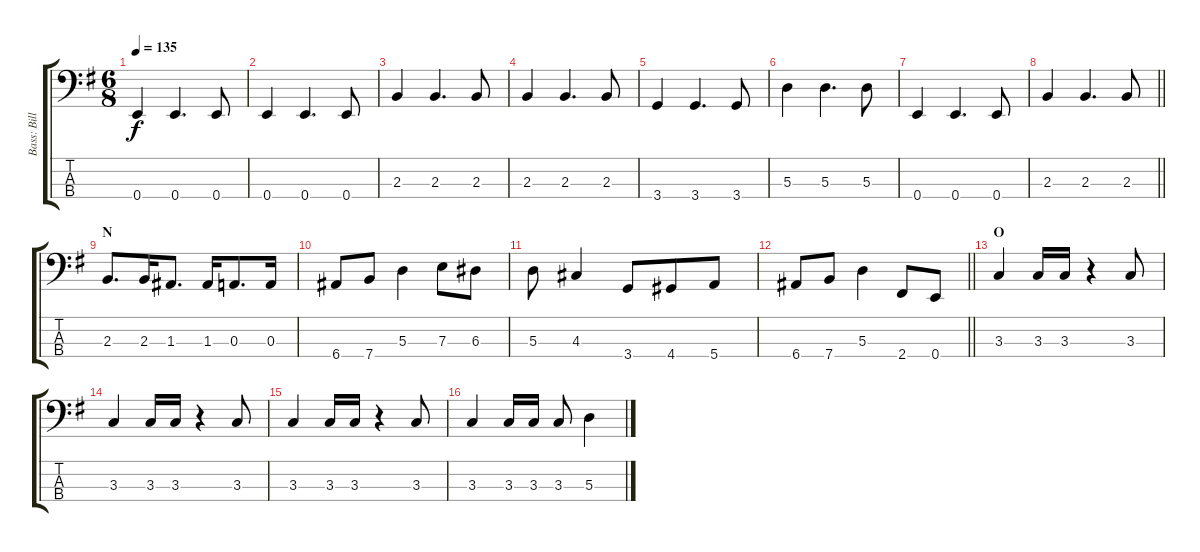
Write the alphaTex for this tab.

\track ("Bass: Billy" "Bass: Bill") {instrument electricbassfinger}
\staff {score tabs}
\tuning (G2 D2 A1 E1) {hide}
\ts (6 8)
\tempo 135
\clef f4
\ks g
0.4.4{dy f} 0.4.4{d} 0.4.8 |
0.4.4 0.4.4{d} 0.4.8 |
2.3.4 2.3.4{d} 2.3.8 |
2.3.4 2.3.4{d} 2.3.8 |
3.4.4 3.4.4{d} 3.4.8 |
5.3.4 5.3.4{d} 5.3.8 |
0.4.4 0.4.4{d} 0.4.8 |
\barLineRight lightlight
2.3.4 2.3.4{d} 2.3.8 |
\section ("" "N")
2.3.8{d} 2.3.16 1.3.8{d} 1.3.16 0.3.8{d} 0.3.16 |
6.4.8 7.4.8 5.3.4 7.3.8 6.3.8 |
5.3.8 4.3.4 3.4.8 4.4.8 5.4.8 |
\barLineRight lightlight
6.4.8 7.4.8 5.3.4 2.4.8 0.4.8 |
\section ("" "O")
3.3.4 3.3.16 3.3.16 r.4 3.3.8 |
3.3.4 3.3.16 3.3.16 r.4 3.3.8 |
3.3.4 3.3.16 3.3.16 r.4 3.3.8 |
3.3.4 3.3.16 3.3.16 3.3.8 5.3.4
